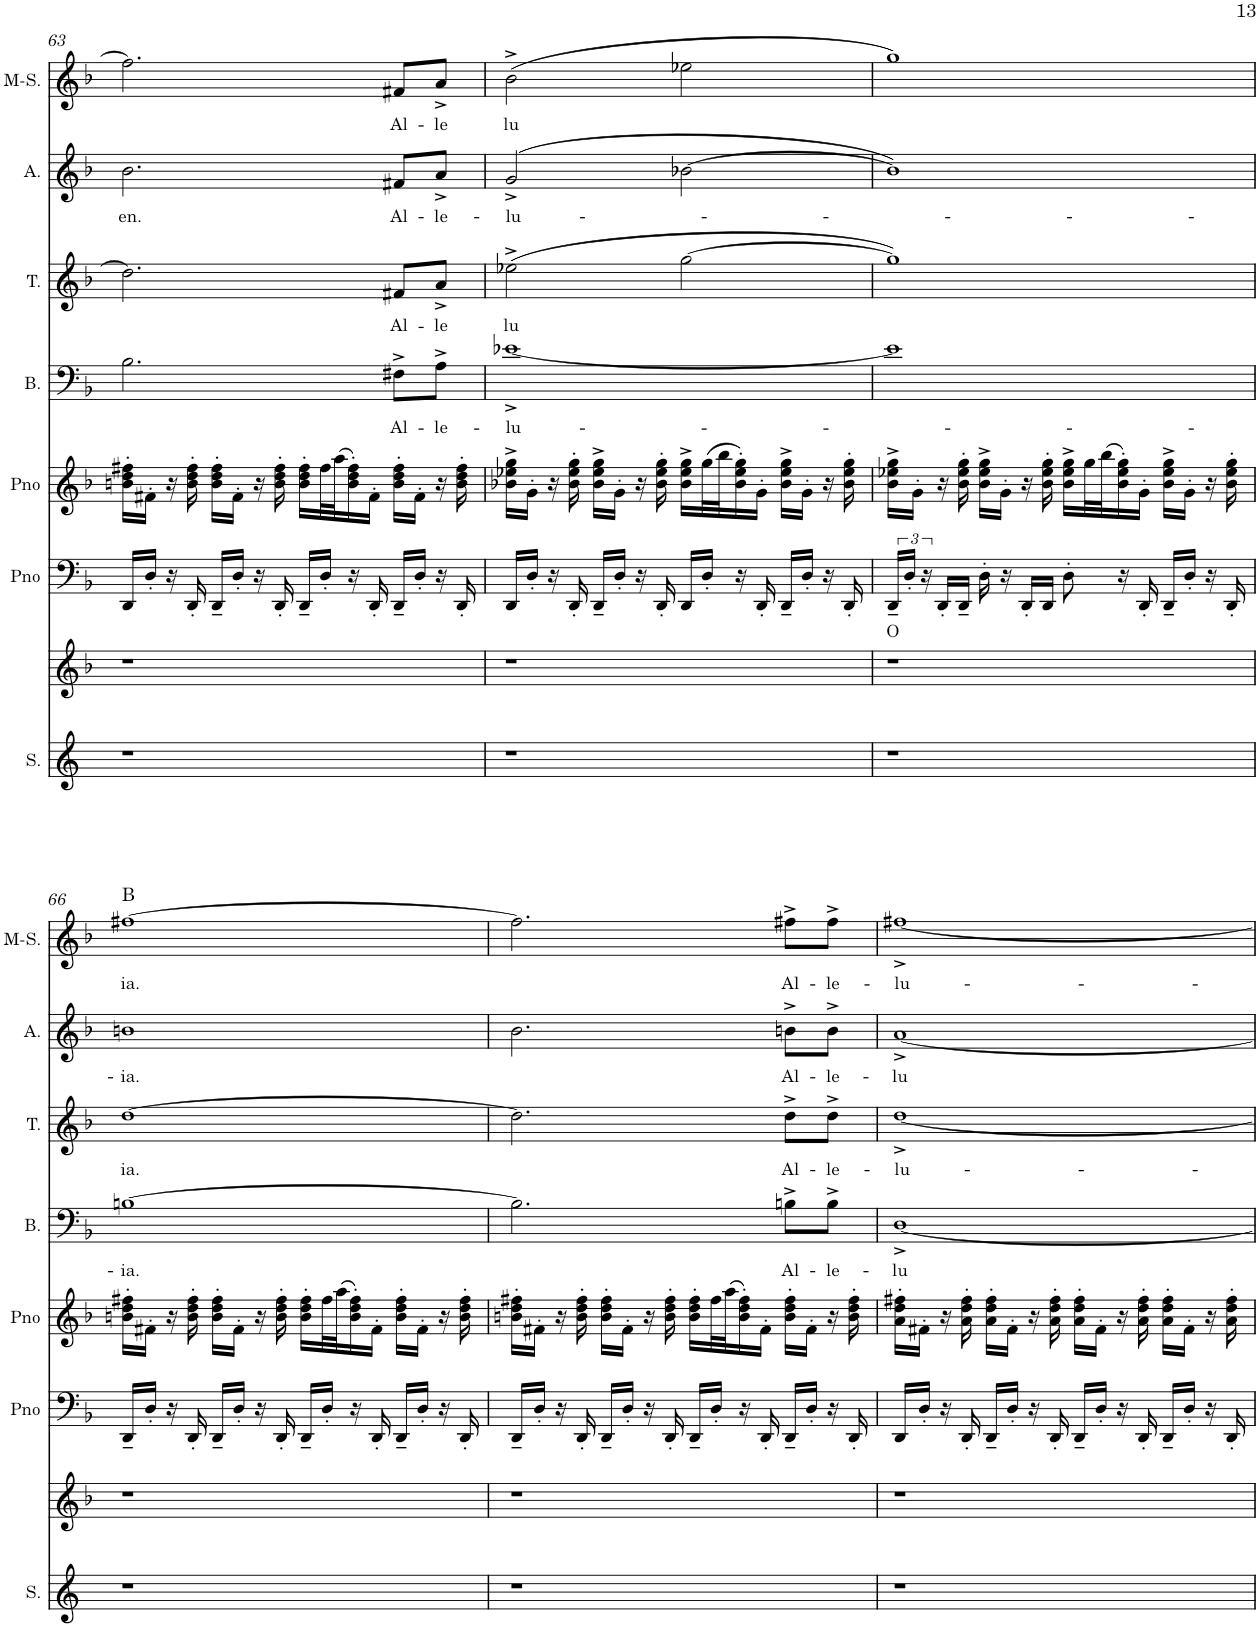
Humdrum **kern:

**kern	**kern	**kern	**text	**kern	**kern	**text	**kern	**text	**kern	**text	**kern	**text	**harte
*part8	*part7	*part6	*part6	*part5	*part4	*part4	*part3	*part3	*part2	*part2	*part1	*part1	*part1
*staff8	*staff7	*staff6	*staff6	*staff5	*staff4	*staff4	*staff3	*staff3	*staff2	*staff2	*staff1	*staff1	*
*I"Soprano	*I"Piano	*I"PIANO	*	*I"PIANO	*I"BASS	*	*I"TENOR	*	*I"ALTO	*	*I"Mezzo-soprano	*	*
*I'S.	*I'Pno	*I'Pno	*	*I'Pno	*I'B.	*	*I'T.	*	*I'A.	*	*I'M-S.	*	*
!!LO:PB:g=z
*clefG2	*clefG2	*clefF4	*	*clefG2	*clefF4	*	*clefG2	*	*clefG2	*	*clefG2	*	*
*k[]	*k[b-]	*k[b-]	*	*k[b-]	*k[b-]	*	*k[b-]	*	*k[b-]	*	*k[b-]	*	*
*	*	*M4/4	*	*M4/4	*M4/4	*	*M4/4	*	*M4/4	*	*M4/4	*	*
=63	=63	=63	=63	=63	=63	=63	=63	=63	=63	=63	=63	=63	=63
!	!	!	!	!	!	!	!	!	!	!LO:LY:b	!	!	!
1r	1r	16DD/LL	.	16bn\' 16dd\' 16ff#X\'LL	2.B-\	.	2.dd\]	.	2.b-\	en.	2.ff#\]	.	.
.	.	16D'/JJ	.	16f#X'\JJ	.	.	.	.	.	.	.	.	.
.	.	16r	.	16r	.	.	.	.	.	.	.	.	.
.	.	16DD'/	.	16b\' 16dd\' 16ff#\'	.	.	.	.	.	.	.	.	.
.	.	16DD~/LL	.	16b\' 16dd\' 16ff#\'LL	.	.	.	.	.	.	.	.	.
.	.	16D'/JJ	.	16f#'\JJ	.	.	.	.	.	.	.	.	.
.	.	16r	.	16r	.	.	.	.	.	.	.	.	.
.	.	16DD'/	.	16b\' 16dd\' 16ff#\'	.	.	.	.	.	.	.	.	.
.	.	16DD~/LL	.	16b\' 16dd\' 16ff#\'LL	.	.	.	.	.	.	.	.	.
.	.	16D'/JJ	.	32ff#\L	.	.	.	.	.	.	.	.	.
.	.	.	.	(32aa\J	.	.	.	.	.	.	.	.	.
.	.	16r	.	16b\' 16dd\' 16ff#\')	.	.	.	.	.	.	.	.	.
.	.	16DD'/	.	16f#'\JJ	.	.	.	.	.	.	.	.	.
!	!	!	!	!	!	!LO:LY:b	!	!LO:LY:b	!	!LO:LY:b	!	!LO:LY:b	!
.	.	16DD~/LL	.	16b\' 16dd\' 16ff#\'LL	8F#X^\L	Al-	8f#X/L	Al-	8f#X/L	Al-	8f#X/L	Al-	.
.	.	16D'/JJ	.	16f#'\JJ	.	.	.	.	.	.	.	.	.
!	!	!	!	!	!	!LO:LY:b	!	!LO:LY:b	!	!LO:LY:b	!	!LO:LY:b	!
.	.	16r	.	16r	8A^\J	-le-	8a^/J	-le	8a^/J	-le-	8a^/J	-le	.
.	.	16DD'/	.	16b\' 16dd\' 16ff#\'	.	.	.	.	.	.	.	.	.
=64	=64	=64	=64	=64	=64	=64	=64	=64	=64	=64	=64	=64	=64
!	!	!	!	!	!	!LO:LY:b	!	!LO:LY:b	!	!LO:LY:b	!	!LO:LY:b	!
1r	1r	16DD/LL	.	16b-X\^ 16ee-X\^ 16gg\^LL	[1e-X^	-lu-	(2ee-X^\	lu	(2g^/	-lu-	(2b-^\	lu	.
.	.	16D'/JJ	.	16g'\JJ	.	.	.	.	.	.	.	.	.
.	.	16r	.	16r	.	.	.	.	.	.	.	.	.
.	.	16DD'/	.	16b-\' 16ee-\' 16gg\'	.	.	.	.	.	.	.	.	.
.	.	16DD~/LL	.	16b-\^ 16ee-\^ 16gg\^LL	.	.	.	.	.	.	.	.	.
.	.	16D'/JJ	.	16g'\JJ	.	.	.	.	.	.	.	.	.
.	.	16r	.	16r	.	.	.	.	.	.	.	.	.
.	.	16DD'/	.	16b-\' 16ee-\' 16gg\'	.	.	.	.	.	.	.	.	.
.	.	16DD/LL	.	16b-\^ 16ee-\^ 16gg\^LL	.	.	[2gg\	.	[2b-X\	.	2ee-X\	.	.
.	.	16D'/JJ	.	(32gg\L	.	.	.	.	.	.	.	.	.
.	.	.	.	32bb-\J	.	.	.	.	.	.	.	.	.
.	.	16r	.	16b-\' 16ee-\' 16gg\')	.	.	.	.	.	.	.	.	.
.	.	16DD'/	.	16g'\JJ	.	.	.	.	.	.	.	.	.
.	.	16DD~/LL	.	16b-\^ 16ee-\^ 16gg\^LL	.	.	.	.	.	.	.	.	.
.	.	16D'/JJ	.	16g'\JJ	.	.	.	.	.	.	.	.	.
.	.	16r	.	16r	.	.	.	.	.	.	.	.	.
.	.	16DD'/	.	16b-\' 16ee-\' 16gg\'	.	.	.	.	.	.	.	.	.
=65	=65	=65	=65	=65	=65	=65	=65	=65	=65	=65	=65	=65	=65
!	!	!	!LO:LY:b	!	!	!	!	!	!	!	!	!	!
1r	1r	24DD~/LL	O	16b-\^ 16ee-X\^ 16gg\^LL	1e-]	.	1gg])	.	1b-])	.	1gg)	.	.
.	.	24D'/JJ	.	.	.	.	.	.	.	.	.	.	.
.	.	.	.	16g'\JJ	.	.	.	.	.	.	.	.	.
.	.	24r	.	.	.	.	.	.	.	.	.	.	.
.	.	16DD'/LL	.	16r	.	.	.	.	.	.	.	.	.
.	.	16DD~/JJ	.	16b-\' 16ee-\' 16gg\'	.	.	.	.	.	.	.	.	.
.	.	16D'\	.	16b-\^ 16ee-\^ 16gg\^LL	.	.	.	.	.	.	.	.	.
.	.	16r	.	16g'\JJ	.	.	.	.	.	.	.	.	.
.	.	16DD'/LL	.	16r	.	.	.	.	.	.	.	.	.
.	.	16DD/JJ	.	16b-\' 16ee-\' 16gg\'	.	.	.	.	.	.	.	.	.
.	.	8D'\	.	16b-\^ 16ee-\^ 16gg\^LL	.	.	.	.	.	.	.	.	.
.	.	.	.	32gg\L	.	.	.	.	.	.	.	.	.
.	.	.	.	(32bb-\J	.	.	.	.	.	.	.	.	.
.	.	16r	.	16b-\' 16ee-\' 16gg\')	.	.	.	.	.	.	.	.	.
.	.	16DD'/	.	16g'\JJ	.	.	.	.	.	.	.	.	.
.	.	16DD~/LL	.	16b-\^ 16ee-\^ 16gg\^LL	.	.	.	.	.	.	.	.	.
.	.	16D'/JJ	.	16g'\JJ	.	.	.	.	.	.	.	.	.
.	.	16r	.	16r	.	.	.	.	.	.	.	.	.
.	.	16DD'/	.	16b-\' 16ee-\' 16gg\'	.	.	.	.	.	.	.	.	.
!!LO:LB:g=z
=66	=66	=66	=66	=66	=66	=66	=66	=66	=66	=66	=66	=66	=66
!	!	!	!	!	!	!LO:LY:b	!	!LO:LY:b	!	!LO:LY:b	!	!LO:LY:b	!
1r	1r	16DD~/LL	.	16bn\' 16dd\' 16ff#X\'LL	[1Bn	-ia.	[1dd	ia.	1bn	-ia.	[1ff#X	ia.	B:maj
.	.	16D'/JJ	.	16f#X'\JJ	.	.	.	.	.	.	.	.	.
.	.	16r	.	16r	.	.	.	.	.	.	.	.	.
.	.	16DD'/	.	16b\' 16dd\' 16ff#\'	.	.	.	.	.	.	.	.	.
.	.	16DD~/LL	.	16b\' 16dd\' 16ff#\'LL	.	.	.	.	.	.	.	.	.
.	.	16D'/JJ	.	16f#'\JJ	.	.	.	.	.	.	.	.	.
.	.	16r	.	16r	.	.	.	.	.	.	.	.	.
.	.	16DD'/	.	16b\' 16dd\' 16ff#\'	.	.	.	.	.	.	.	.	.
.	.	16DD~/LL	.	16b\' 16dd\' 16ff#\'LL	.	.	.	.	.	.	.	.	.
.	.	16D'/JJ	.	32ff#\L	.	.	.	.	.	.	.	.	.
.	.	.	.	(32aa\J	.	.	.	.	.	.	.	.	.
.	.	16r	.	16b\' 16dd\' 16ff#\')	.	.	.	.	.	.	.	.	.
.	.	16DD'/	.	16f#'\JJ	.	.	.	.	.	.	.	.	.
.	.	16DD~/LL	.	16b\' 16dd\' 16ff#\'LL	.	.	.	.	.	.	.	.	.
.	.	16D'/JJ	.	16f#'\JJ	.	.	.	.	.	.	.	.	.
.	.	16r	.	16r	.	.	.	.	.	.	.	.	.
.	.	16DD'/	.	16b\' 16dd\' 16ff#\'	.	.	.	.	.	.	.	.	.
=67	=67	=67	=67	=67	=67	=67	=67	=67	=67	=67	=67	=67	=67
1r	1r	16DD~/LL	.	16bn\' 16dd\' 16ff#X\'LL	2.B\]	.	2.dd\]	.	2.b-\	.	2.ff#\]	.	.
.	.	16D'/JJ	.	16f#X'\JJ	.	.	.	.	.	.	.	.	.
.	.	16r	.	16r	.	.	.	.	.	.	.	.	.
.	.	16DD'/	.	16b\' 16dd\' 16ff#\'	.	.	.	.	.	.	.	.	.
.	.	16DD~/LL	.	16b\' 16dd\' 16ff#\'LL	.	.	.	.	.	.	.	.	.
.	.	16D'/JJ	.	16f#'\JJ	.	.	.	.	.	.	.	.	.
.	.	16r	.	16r	.	.	.	.	.	.	.	.	.
.	.	16DD'/	.	16b\' 16dd\' 16ff#\'	.	.	.	.	.	.	.	.	.
.	.	16DD~/LL	.	16b\' 16dd\' 16ff#\'LL	.	.	.	.	.	.	.	.	.
.	.	16D'/JJ	.	32ff#\L	.	.	.	.	.	.	.	.	.
.	.	.	.	(32aa\J	.	.	.	.	.	.	.	.	.
.	.	16r	.	16b\' 16dd\' 16ff#\')	.	.	.	.	.	.	.	.	.
.	.	16DD'/	.	16f#'\JJ	.	.	.	.	.	.	.	.	.
!	!	!	!	!	!	!LO:LY:b	!	!LO:LY:b	!	!LO:LY:b	!	!LO:LY:b	!
.	.	16DD~/LL	.	16b\' 16dd\' 16ff#\'LL	8Bn^\L	Al-	8dd^\L	Al-	8bn^\L	Al-	8ff#X^\L	Al-	.
.	.	16D'/JJ	.	16f#'\JJ	.	.	.	.	.	.	.	.	.
!	!	!	!	!	!	!LO:LY:b	!	!LO:LY:b	!	!LO:LY:b	!	!LO:LY:b	!
.	.	16r	.	16r	8B^\J	-le-	8dd^\J	-le-	8b^\J	-le-	8ff#^\J	-le-	.
.	.	16DD'/	.	16b\' 16dd\' 16ff#\'	.	.	.	.	.	.	.	.	.
=68	=68	=68	=68	=68	=68	=68	=68	=68	=68	=68	=68	=68	=68
!	!	!	!	!	!	!LO:LY:b	!	!LO:LY:b	!	!LO:LY:b	!	!LO:LY:b	!
1r	1r	16DD/LL	.	16a\' 16dd\' 16ff#X\'LL	[1D^	-lu	[1dd^	-lu-	[1a^	-lu	[1ff#X^	-lu-	.
.	.	16D'/JJ	.	16f#X'\JJ	.	.	.	.	.	.	.	.	.
.	.	16r	.	16r	.	.	.	.	.	.	.	.	.
.	.	16DD'/	.	16a\' 16dd\' 16ff#\'	.	.	.	.	.	.	.	.	.
.	.	16DD~/LL	.	16a\' 16dd\' 16ff#\'LL	.	.	.	.	.	.	.	.	.
.	.	16D'/JJ	.	16f#'\JJ	.	.	.	.	.	.	.	.	.
.	.	16r	.	16r	.	.	.	.	.	.	.	.	.
.	.	16DD'/	.	16a\' 16dd\' 16ff#\'	.	.	.	.	.	.	.	.	.
.	.	16DD~/LL	.	16a\' 16dd\' 16ff#\'LL	.	.	.	.	.	.	.	.	.
.	.	16D'/JJ	.	16f#'\JJ	.	.	.	.	.	.	.	.	.
.	.	16r	.	16r	.	.	.	.	.	.	.	.	.
.	.	16DD'/	.	16a\' 16dd\' 16ff#\'	.	.	.	.	.	.	.	.	.
.	.	16DD~/LL	.	16a\' 16dd\' 16ff#\'LL	.	.	.	.	.	.	.	.	.
.	.	16D'/JJ	.	16f#'\JJ	.	.	.	.	.	.	.	.	.
.	.	16r	.	16r	.	.	.	.	.	.	.	.	.
.	.	16DD'/	.	16a\' 16dd\' 16ff#\'	.	.	.	.	.	.	.	.	.
=	=	=	=	=	=	=	=	=	=	=	=	=	=
*-	*-	*-	*-	*-	*-	*-	*-	*-	*-	*-	*-	*-	*-
